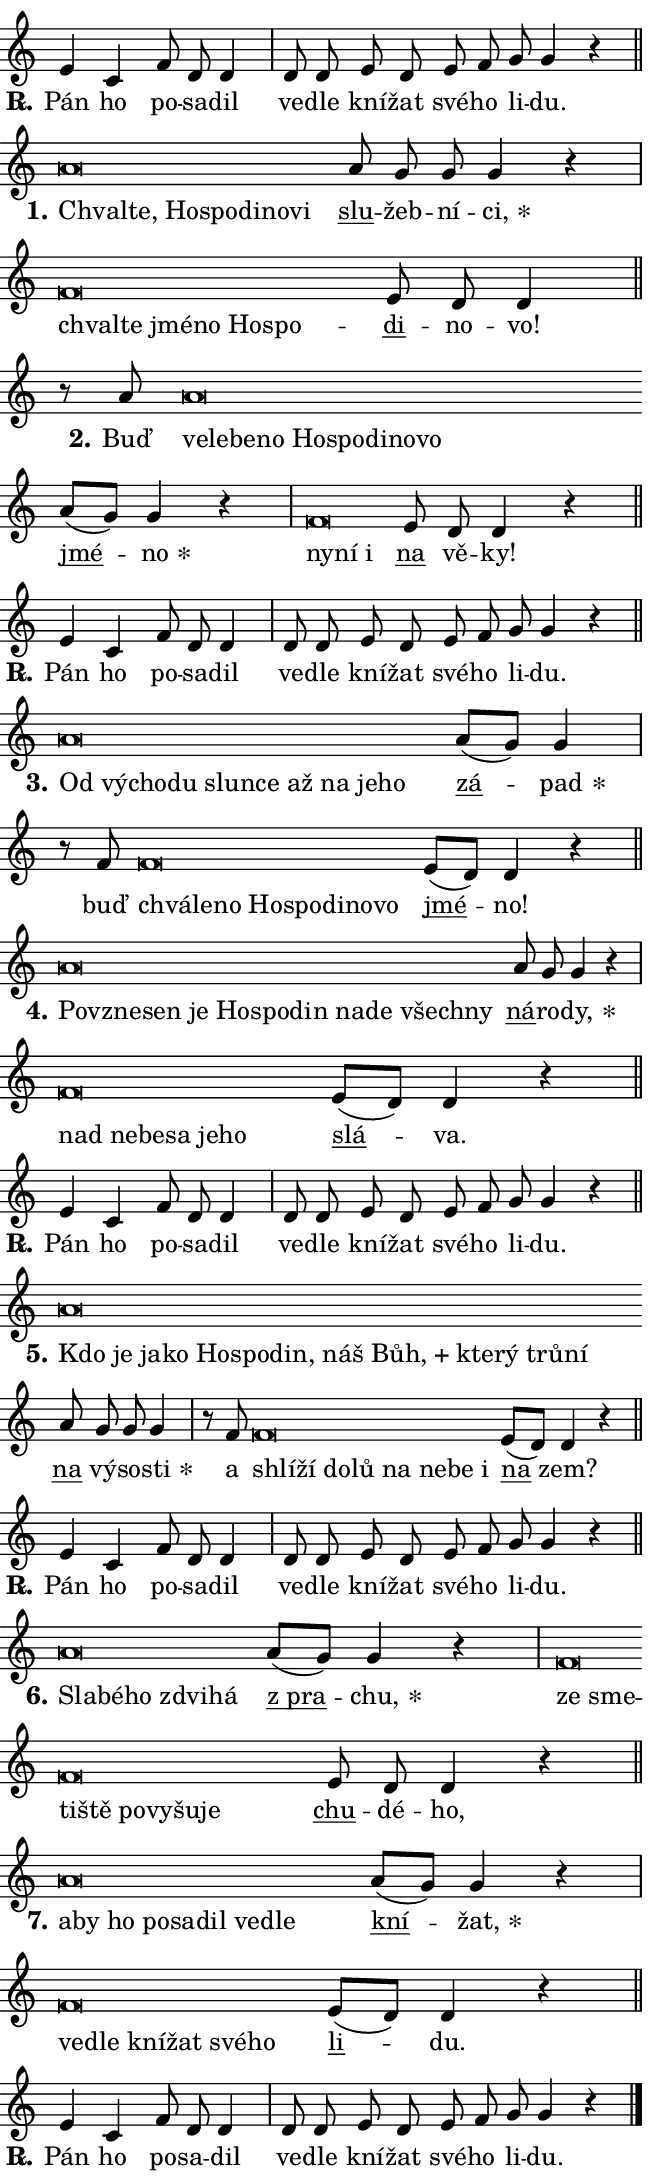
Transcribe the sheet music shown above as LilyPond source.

\version "2.24.0"
\header { tagline = "" }
\paper {
  indent = 0\cm
  top-margin = 0\cm
  right-margin = 0.13\cm % to fit lyric hyphens
  bottom-margin = 0\cm
  left-margin = 0\cm
  paper-width = 11\cm
  page-breaking = #ly:one-page-breaking
  system-system-spacing.basic-distance = #11
  score-system-spacing.basic-distance = #11
  ragged-last = ##f
}


%% Author: Thomas Morley
%% https://lists.gnu.org/archive/html/lilypond-user/2020-05/msg00002.html
#(define (line-position grob)
"Returns position of @var[grob} in current system:
   @code{'start}, if at first time-step
   @code{'end}, if at last time-step
   @code{'middle} otherwise
"
  (let* ((col (ly:item-get-column grob))
         (ln (ly:grob-object col 'left-neighbor))
         (rn (ly:grob-object col 'right-neighbor))
         (col-to-check-left (if (ly:grob? ln) ln col))
         (col-to-check-right (if (ly:grob? rn) rn col))
         (break-dir-left
           (and
             (ly:grob-property col-to-check-left 'non-musical #f)
             (ly:item-break-dir col-to-check-left)))
         (break-dir-right
           (and
             (ly:grob-property col-to-check-right 'non-musical #f)
             (ly:item-break-dir col-to-check-right))))
        (cond ((eqv? 1 break-dir-left) 'start)
              ((eqv? -1 break-dir-right) 'end)
              (else 'middle))))

#(define (tranparent-at-line-position vctor)
  (lambda (grob)
  "Relying on @code{line-position} select the relevant enry from @var{vctor}.
Used to determine transparency,"
    (case (line-position grob)
      ((end) (not (vector-ref vctor 0)))
      ((middle) (not (vector-ref vctor 1)))
      ((start) (not (vector-ref vctor 2))))))

noteHeadBreakVisibility =
#(define-music-function (break-visibility)(vector?)
"Makes @code{NoteHead}s transparent relying on @var{break-visibility}"
#{
  \override NoteHead.transparent =
    #(tranparent-at-line-position break-visibility)
#})

#(define delete-ledgers-for-transparent-note-heads
  (lambda (grob)
    "Reads whether a @code{NoteHead} is transparent.
If so this @code{NoteHead} is removed from @code{'note-heads} from
@var{grob}, which is supposed to be @code{LedgerLineSpanner}.
As a result ledgers are not printed for this @code{NoteHead}"
    (let* ((nhds-array (ly:grob-object grob 'note-heads))
           (nhds-list
             (if (ly:grob-array? nhds-array)
                 (ly:grob-array->list nhds-array)
                 '()))
           ;; Relies on the transparent-property being done before
           ;; Staff.LedgerLineSpanner.after-line-breaking is executed.
           ;; This is fragile ...
           (to-keep
             (remove
               (lambda (nhd)
                 (ly:grob-property nhd 'transparent #f))
               nhds-list)))
      ;; TODO find a better method to iterate over grob-arrays, similiar
      ;; to filter/remove etc for lists
      ;; For now rebuilt from scratch
      (set! (ly:grob-object grob 'note-heads)  '())
      (for-each
        (lambda (nhd)
          (ly:pointer-group-interface::add-grob grob 'note-heads nhd))
        to-keep))))

squashNotes = {
  \override NoteHead.X-extent = #'(-0.2 . 0.2)
  \override NoteHead.Y-extent = #'(-0.75 . 0)
  \override NoteHead.stencil =
    #(lambda (grob)
       (let ((pos (ly:grob-property grob 'staff-position)))
         (begin
           (if (< pos -7) (display "ERROR: Lower brevis then expected\n") (display ""))
           (if (<= pos -6) ly:text-interface::print ly:note-head::print))))
}
unSquashNotes = {
  \revert NoteHead.X-extent
  \revert NoteHead.Y-extent
  \revert NoteHead.stencil
}

hideNotes = \noteHeadBreakVisibility #begin-of-line-visible
unHideNotes = \noteHeadBreakVisibility #all-visible

% work-around for resetting accidentals
% https://lilypond.org/doc/v2.23/Documentation/notation/displaying-rhythms#unmetered-music
cadenzaMeasure = {
  \cadenzaOff
  \partial 1024 s1024
  \cadenzaOn
}

#(define-markup-command (accent layout props text) (markup?)
  "Underline accented syllable"
  (interpret-markup layout props
    #{\markup \override #'(offset . 4.3) \underline { #text }#}))

responsum = \markup \concat {
  "R" \hspace #-1.05 \path #0.1 #'((moveto 0 0.07) (lineto 0.9 0.8)) \hspace #0.05 "."
}

spaceSize = #0.6828661417322834 % exact space size for TeX Gyre Schola

\layout {
  \context {
    \Staff
    \remove "Time_signature_engraver"
    \override LedgerLineSpanner.after-line-breaking = #delete-ledgers-for-transparent-note-heads
  }
  \context {
    \Lyrics {
      \override LyricSpace.minimum-distance = \spaceSize
      \override LyricText.font-name = #"TeX Gyre Schola"
      \override LyricText.font-size = 1
      \override StanzaNumber.font-name = #"TeX Gyre Schola Bold"
      \override StanzaNumber.font-size = 1
    }
  }
  \context {
    \Score 
    \override NoteHead.text =
      #(lambda (grob) 
        (let ((pos (ly:grob-property grob 'staff-position)))
          #{\markup {
            \combine
              \halign #-0.55 \raise #(if (= pos -6) 0 0.5) \override #'(thickness . 2) \draw-line #'(3.2 . 0)
              \musicglyph "noteheads.sM1"
          }#}))
  }
}

% magnetic-lyrics.ily
%
%   written by
%     Jean Abou Samra <jean@abou-samra.fr>
%     Werner Lemberg <wl@gnu.org>
%
%   adapted by
%     Jiri Hon <jiri.hon@gmail.com>
%
% Version 2022-Apr-15

% https://www.mail-archive.com/lilypond-user@gnu.org/msg149350.html

#(define (Left_hyphen_pointer_engraver context)
   "Collect syllable-hyphen-syllable occurrences in lyrics and store
them in properties.  This engraver only looks to the left.  For
example, if the lyrics input is @code{foo -- bar}, it does the
following.

@itemize @bullet
@item
Set the @code{text} property of the @code{LyricHyphen} grob between
@q{foo} and @q{bar} to @code{foo}.

@item
Set the @code{left-hyphen} property of the @code{LyricText} grob with
text @q{foo} to the @code{LyricHyphen} grob between @q{foo} and
@q{bar}.
@end itemize

Use this auxiliary engraver in combination with the
@code{lyric-@/text::@/apply-@/magnetic-@/offset!} hook."
   (let ((hyphen #f)
         (text #f))
     (make-engraver
      (acknowledgers
       ((lyric-syllable-interface engraver grob source-engraver)
        (set! text grob)))
      (end-acknowledgers
       ((lyric-hyphen-interface engraver grob source-engraver)
        ;(when (not (grob::has-interface grob 'lyric-space-interface))
          (set! hyphen grob)));)
      ((stop-translation-timestep engraver)
       (when (and text hyphen)
         (ly:grob-set-object! text 'left-hyphen hyphen))
       (set! text #f)
       (set! hyphen #f)))))

#(define (lyric-text::apply-magnetic-offset! grob)
   "If the space between two syllables is less than the value in
property @code{LyricText@/.details@/.squash-threshold}, move the right
syllable to the left so that it gets concatenated with the left
syllable.

Use this function as a hook for
@code{LyricText@/.after-@/line-@/breaking} if the
@code{Left_@/hyphen_@/pointer_@/engraver} is active."
   (let ((hyphen (ly:grob-object grob 'left-hyphen #f)))
     (when hyphen
       (let ((left-text (ly:spanner-bound hyphen LEFT)))
         (when (grob::has-interface left-text 'lyric-syllable-interface)
           (let* ((common (ly:grob-common-refpoint grob left-text X))
                  (this-x-ext (ly:grob-extent grob common X))
                  (left-x-ext
                   (begin
                     ;; Trigger magnetism for left-text.
                     (ly:grob-property left-text 'after-line-breaking)
                     (ly:grob-extent left-text common X)))
                  ;; `delta` is the gap width between two syllables.
                  (delta (- (interval-start this-x-ext)
                            (interval-end left-x-ext)))
                  (details (ly:grob-property grob 'details))
                  (threshold (assoc-get 'squash-threshold details 0.2)))
             (when (< delta threshold)
               (let* (;; We have to manipulate the input text so that
                      ;; ligatures crossing syllable boundaries are not
                      ;; disabled.  For languages based on the Latin
                      ;; script this is essentially a beautification.
                      ;; However, for non-Western scripts it can be a
                      ;; necessity.
                      (lt (ly:grob-property left-text 'text))
                      (rt (ly:grob-property grob 'text))
                      (is-space (grob::has-interface hyphen 'lyric-space-interface))
                      (space (if is-space " " ""))
                      (extra-delta (if is-space spaceSize 0))
                      ;; Append new syllable.
                      (ltrt-space (if (and (string? lt) (string? rt))
                                (string-append lt space rt)
                                (make-concat-markup (list lt space rt))))
                      ;; Right-align `ltrt` to the right side.
                      (ltrt-space-markup (grob-interpret-markup
                               grob
                               (make-translate-markup
                                (cons (interval-length this-x-ext) 0)
                                (make-right-align-markup ltrt-space)))))
                 (begin
                   ;; Don't print `left-text`.
                   (ly:grob-set-property! left-text 'stencil #f)
                   ;; Set text and stencil (which holds all collected
                   ;; syllables so far) and shift it to the left.
                   (ly:grob-set-property! grob 'text ltrt-space)
                   (ly:grob-set-property! grob 'stencil ltrt-space-markup)
                   (ly:grob-translate-axis! grob (- (- delta extra-delta)) X))))))))))


#(define (lyric-hyphen::displace-bounds-first grob)
   ;; Make very sure this callback isn't triggered too early.
   (let ((left (ly:spanner-bound grob LEFT))
         (right (ly:spanner-bound grob RIGHT)))
     (ly:grob-property left 'after-line-breaking)
     (ly:grob-property right 'after-line-breaking)
     (ly:lyric-hyphen::print grob)))

squashThreshold = #0.4

\layout {
  \context {
    \Lyrics
    \consists #Left_hyphen_pointer_engraver
    \override LyricText.after-line-breaking =
      #lyric-text::apply-magnetic-offset!
    \override LyricHyphen.stencil = #lyric-hyphen::displace-bounds-first
    \override LyricText.details.squash-threshold = \squashThreshold
    \override LyricHyphen.minimum-distance = 0
    \override LyricHyphen.minimum-length = \squashThreshold
  }
}

squashText = \override LyricText.details.squash-threshold = 9999
unSquashText = \override LyricText.details.squash-threshold = \squashThreshold

leftText = \override LyricText.self-alignment-X = #LEFT
unLeftText = \revert LyricText.self-alignment-X

starOffset = #(lambda (grob) 
                (let ((x_offset (ly:self-alignment-interface::aligned-on-x-parent grob)))
                  (if (= x_offset 0) 0 (+ x_offset 1.2))))

star = #(define-music-function (syllable)(string?)
"Append star separator at the end of a syllable"
#{
  \once \override LyricText.X-offset = #starOffset
  \lyricmode { \markup {
    #syllable
    \override #'((font-name . "TeX Gyre Schola Bold")) \hspace #0.2 \lower #0.65 \larger "*"
  } }
#})

starAccent = #(define-music-function (syllable)(string?)
"Append star separator at the end of a syllable and make accent"
#{
  \once \override LyricText.X-offset = #starOffset
  \lyricmode { \markup {
    \accent #syllable
    \override #'((font-name . "TeX Gyre Schola Bold")) \hspace #0.2 \lower #0.65 \larger "*"
  } }
#})

breath = #(define-music-function (syllable)(string?)
"Append breathing indicator at the end of a syllable"
#{
  \lyricmode { \markup { #syllable "+" } }
#})

optionalBreath = #(define-music-function (syllable)(string?)
"Append optional breathing indicator at the end of a syllable"
#{
  \lyricmode { \markup { #syllable "(+)" } }
#})


\score {
    <<
        \new Voice = "melody" { \cadenzaOn \key c \major \relative { e'4 c f8 d d4 \cadenzaMeasure \bar "|" d8 d \bar "" e d \bar "" e f g g4 r \cadenzaMeasure \bar "||" \break } }
        \new Lyrics \lyricsto "melody" { \lyricmode { \set stanza = \responsum
Pán ho po -- sa -- dil ve -- dle kní -- žat své -- ho li -- du. } }
    >>
    \layout {}
}

\score {
    <<
        \new Voice = "melody" { \cadenzaOn \key c \major \relative { \squashNotes a'\breve*1/16 \hideNotes \breve*1/16 \bar "" \breve*1/16 \bar "" \breve*1/16 \bar "" \breve*1/16 \bar "" \breve*1/16 \breve*1/16 \bar "" \unHideNotes \unSquashNotes \bar "" a8 g g g4 r \cadenzaMeasure \bar "|" \squashNotes f\breve*1/16 \hideNotes \breve*1/16 \bar "" \breve*1/16 \bar "" \breve*1/16 \bar "" \breve*1/16 \breve*1/16 \bar "" \unHideNotes \unSquashNotes \bar "" e8 d d4 \cadenzaMeasure \bar "||" \break } }
        \new Lyrics \lyricsto "melody" { \lyricmode { \set stanza = "1."
\leftText Chval -- \squashText te, Ho -- spo -- di -- no -- vi \unLeftText \unSquashText \markup \accent slu -- žeb -- ní -- \star ci, \leftText chval -- \squashText te jmé -- no Ho -- spo -- \unLeftText \unSquashText \markup \accent di -- no -- vo! } }
    >>
    \layout {}
}

\score {
    <<
        \new Voice = "melody" { \cadenzaOn \key c \major \relative { r8 a'8 \squashNotes a\breve*1/16 \hideNotes \breve*1/16 \bar "" \breve*1/16 \bar "" \breve*1/16 \bar "" \breve*1/16 \bar "" \breve*1/16 \bar "" \breve*1/16 \bar "" \breve*1/16 \breve*1/16 \bar "" \unHideNotes \unSquashNotes \bar "" a8[( g)] g4 r \cadenzaMeasure \bar "|" \squashNotes f\breve*1/16 \hideNotes \breve*1/16 \breve*1/16 \bar "" \unHideNotes \unSquashNotes \bar "" e8 d d4 r \cadenzaMeasure \bar "||" \break } }
        \new Lyrics \lyricsto "melody" { \lyricmode { \set stanza = "2."
Buď \leftText ve -- \squashText le -- be -- no Ho -- spo -- di -- no -- vo \unLeftText \unSquashText \markup \accent jmé -- \star no \leftText ny -- \squashText ní i \unLeftText \unSquashText \markup \accent na vě -- ky! } }
    >>
    \layout {}
}

\score {
    <<
        \new Voice = "melody" { \cadenzaOn \key c \major \relative { e'4 c f8 d d4 \cadenzaMeasure \bar "|" d8 d \bar "" e d \bar "" e f g g4 r \cadenzaMeasure \bar "||" \break } }
        \new Lyrics \lyricsto "melody" { \lyricmode { \set stanza = \responsum
Pán ho po -- sa -- dil ve -- dle kní -- žat své -- ho li -- du. } }
    >>
    \layout {}
}

\score {
    <<
        \new Voice = "melody" { \cadenzaOn \key c \major \relative { \squashNotes a'\breve*1/16 \hideNotes \breve*1/16 \bar "" \breve*1/16 \bar "" \breve*1/16 \bar "" \breve*1/16 \bar "" \breve*1/16 \bar "" \breve*1/16 \bar "" \breve*1/16 \bar "" \breve*1/16 \breve*1/16 \bar "" \unHideNotes \unSquashNotes \bar "" a8[( g)] g4 \cadenzaMeasure \bar "|" r8 f8 \squashNotes f\breve*1/16 \hideNotes \breve*1/16 \bar "" \breve*1/16 \bar "" \breve*1/16 \bar "" \breve*1/16 \bar "" \breve*1/16 \bar "" \breve*1/16 \breve*1/16 \bar "" \unHideNotes \unSquashNotes \bar "" e8[( d)] d4 r \cadenzaMeasure \bar "||" \break } }
        \new Lyrics \lyricsto "melody" { \lyricmode { \set stanza = "3."
\leftText Od \squashText vý -- cho -- du slun -- ce až na je -- ho \unLeftText \unSquashText \markup \accent zá -- \star pad buď \leftText chvá -- \squashText le -- no Ho -- spo -- di -- no -- vo \unLeftText \unSquashText \markup \accent jmé -- no! } }
    >>
    \layout {}
}

\score {
    <<
        \new Voice = "melody" { \cadenzaOn \key c \major \relative { \squashNotes a'\breve*1/16 \hideNotes \breve*1/16 \bar "" \breve*1/16 \bar "" \breve*1/16 \bar "" \breve*1/16 \bar "" \breve*1/16 \bar "" \breve*1/16 \bar "" \breve*1/16 \bar "" \breve*1/16 \bar "" \breve*1/16 \breve*1/16 \bar "" \unHideNotes \unSquashNotes \bar "" a8 g g4 r \cadenzaMeasure \bar "|" \squashNotes f\breve*1/16 \hideNotes \breve*1/16 \bar "" \breve*1/16 \bar "" \breve*1/16 \bar "" \breve*1/16 \breve*1/16 \bar "" \unHideNotes \unSquashNotes \bar "" e8[( d)] d4 r \cadenzaMeasure \bar "||" \break } }
        \new Lyrics \lyricsto "melody" { \lyricmode { \set stanza = "4."
\leftText Po -- \squashText vzne -- sen je Ho -- spo -- din na -- de všech -- ny \unLeftText \unSquashText \markup \accent ná -- ro -- \star dy, \leftText nad \squashText ne -- be -- sa je -- ho \unLeftText \unSquashText \markup \accent slá -- va. } }
    >>
    \layout {}
}

\score {
    <<
        \new Voice = "melody" { \cadenzaOn \key c \major \relative { e'4 c f8 d d4 \cadenzaMeasure \bar "|" d8 d \bar "" e d \bar "" e f g g4 r \cadenzaMeasure \bar "||" \break } }
        \new Lyrics \lyricsto "melody" { \lyricmode { \set stanza = \responsum
Pán ho po -- sa -- dil ve -- dle kní -- žat své -- ho li -- du. } }
    >>
    \layout {}
}

\score {
    <<
        \new Voice = "melody" { \cadenzaOn \key c \major \relative { \squashNotes a'\breve*1/16 \hideNotes \breve*1/16 \bar "" \breve*1/16 \bar "" \breve*1/16 \bar "" \breve*1/16 \bar "" \breve*1/16 \bar "" \breve*1/16 \bar "" \breve*1/16 \bar "" \breve*1/16 \bar "" \breve*1/16 \bar "" \breve*1/16 \bar "" \breve*1/16 \breve*1/16 \bar "" \unHideNotes \unSquashNotes \bar "" a8 g g g4 \cadenzaMeasure \bar "|" r8 f8 \squashNotes f\breve*1/16 \hideNotes \breve*1/16 \bar "" \breve*1/16 \bar "" \breve*1/16 \bar "" \breve*1/16 \bar "" \breve*1/16 \bar "" \breve*1/16 \breve*1/16 \bar "" \unHideNotes \unSquashNotes \bar "" e8[( d)] d4 r \cadenzaMeasure \bar "||" \break } }
        \new Lyrics \lyricsto "melody" { \lyricmode { \set stanza = "5."
\leftText Kdo \squashText je ja -- ko Ho -- spo -- din, náš \breath "Bůh," kte -- rý trů -- ní \unLeftText \unSquashText \markup \accent na vý -- so -- \star sti a \leftText shlí -- \squashText ží do -- lů na ne -- be i \unLeftText \unSquashText \markup \accent na zem? } }
    >>
    \layout {}
}

\score {
    <<
        \new Voice = "melody" { \cadenzaOn \key c \major \relative { e'4 c f8 d d4 \cadenzaMeasure \bar "|" d8 d \bar "" e d \bar "" e f g g4 r \cadenzaMeasure \bar "||" \break } }
        \new Lyrics \lyricsto "melody" { \lyricmode { \set stanza = \responsum
Pán ho po -- sa -- dil ve -- dle kní -- žat své -- ho li -- du. } }
    >>
    \layout {}
}

\score {
    <<
        \new Voice = "melody" { \cadenzaOn \key c \major \relative { \squashNotes a'\breve*1/16 \hideNotes \breve*1/16 \bar "" \breve*1/16 \bar "" \breve*1/16 \breve*1/16 \bar "" \unHideNotes \unSquashNotes \bar "" a8[( g)] g4 r \cadenzaMeasure \bar "|" \squashNotes f\breve*1/16 \hideNotes \breve*1/16 \bar "" \breve*1/16 \bar "" \breve*1/16 \bar "" \breve*1/16 \bar "" \breve*1/16 \bar "" \breve*1/16 \breve*1/16 \bar "" \unHideNotes \unSquashNotes \bar "" e8 d d4 r \cadenzaMeasure \bar "||" \break } }
        \new Lyrics \lyricsto "melody" { \lyricmode { \set stanza = "6."
\leftText Sla -- \squashText bé -- ho zdvi -- há \unLeftText \unSquashText \markup \accent "z pra" -- \star chu, \leftText ze \squashText sme -- ti -- ště po -- vy -- šu -- je \unLeftText \unSquashText \markup \accent chu -- dé -- ho, } }
    >>
    \layout {}
}

\score {
    <<
        \new Voice = "melody" { \cadenzaOn \key c \major \relative { \squashNotes a'\breve*1/16 \hideNotes \breve*1/16 \bar "" \breve*1/16 \bar "" \breve*1/16 \bar "" \breve*1/16 \bar "" \breve*1/16 \bar "" \breve*1/16 \breve*1/16 \bar "" \unHideNotes \unSquashNotes \bar "" a8[( g)] g4 r \cadenzaMeasure \bar "|" \squashNotes f\breve*1/16 \hideNotes \breve*1/16 \bar "" \breve*1/16 \bar "" \breve*1/16 \bar "" \breve*1/16 \breve*1/16 \bar "" \unHideNotes \unSquashNotes \bar "" e8[( d)] d4 r \cadenzaMeasure \bar "||" \break } }
        \new Lyrics \lyricsto "melody" { \lyricmode { \set stanza = "7."
\leftText a -- \squashText by ho po -- sa -- dil ve -- dle \unLeftText \unSquashText \markup \accent kní -- \star žat, \leftText ve -- \squashText dle kní -- žat své -- ho \unLeftText \unSquashText \markup \accent li -- du. } }
    >>
    \layout {}
}

\score {
    <<
        \new Voice = "melody" { \cadenzaOn \key c \major \relative { e'4 c f8 d d4 \cadenzaMeasure \bar "|" d8 d \bar "" e d \bar "" e f g g4 r \cadenzaMeasure \bar "||" \break } \bar "|." }
        \new Lyrics \lyricsto "melody" { \lyricmode { \set stanza = \responsum
Pán ho po -- sa -- dil ve -- dle kní -- žat své -- ho li -- du. } }
    >>
    \layout {}
}
